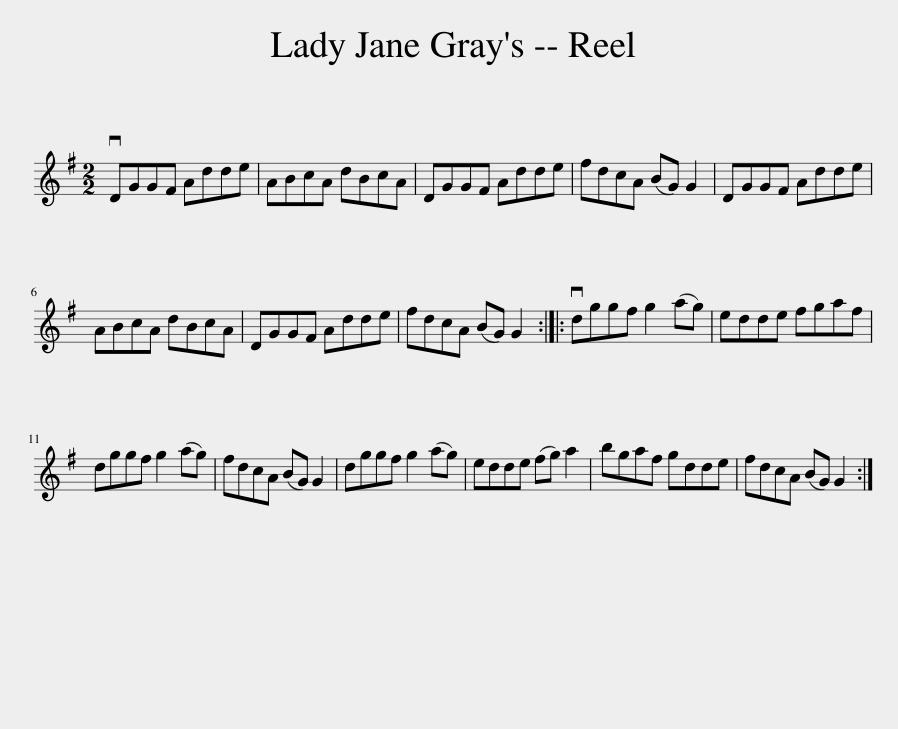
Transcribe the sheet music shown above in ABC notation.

X:1
L:1/8
M:2/2
I:linebreak $
K:G
V:1 treble
V:1
 vDGGF Adde | ABcA dBcA | DGGF Adde | fdcA (BG) G2 | DGGF Adde |$ %5
 ABcA dBcA | DGGF Adde | fdcA (BG) G2 :: vdggf g2 (ag) | edde fgaf |$ %10
 dggf g2 (ag) | fdcA (BG) G2 | dggf g2 (ag) | edde (fg) a2 | bgaf gdde | %15
 fdcA (BG) G2 :| %16
